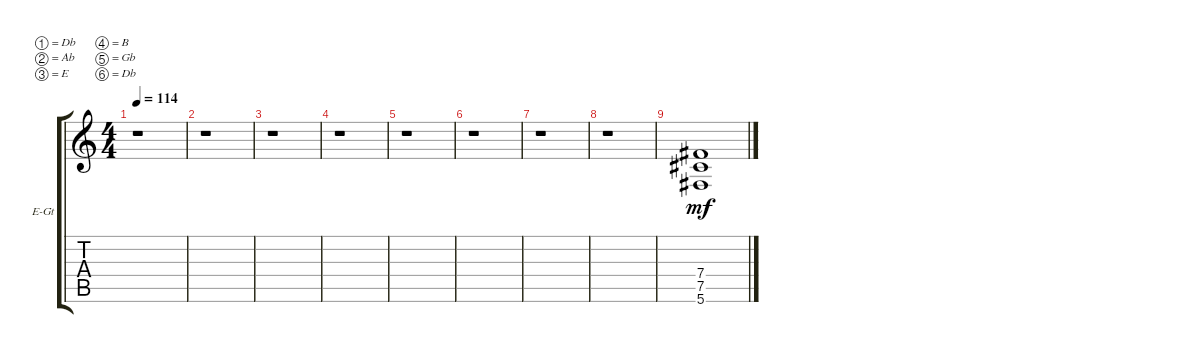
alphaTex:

\defaultSystemsLayout 4
\bracketExtendMode groupsimilarinstruments
\firstSystemTrackNameOrientation horizontal
\otherSystemsTrackNameOrientation horizontal
\track ("Electric Guitar Nergal" "E-Gt") {instrument distortionguitar}
\staff {score tabs}
\tuning (Db4 Ab3 E3 B2 Gb2 Db2)
\ts (4 4)
\tempo 114
\clef g2
\ks c
r.1{dy mf} |
r.1 |
r.1 |
r.1 |
r.1 |
r.1 |
r.1 |
r.1 |
(5.6 7.5 7.4).1
